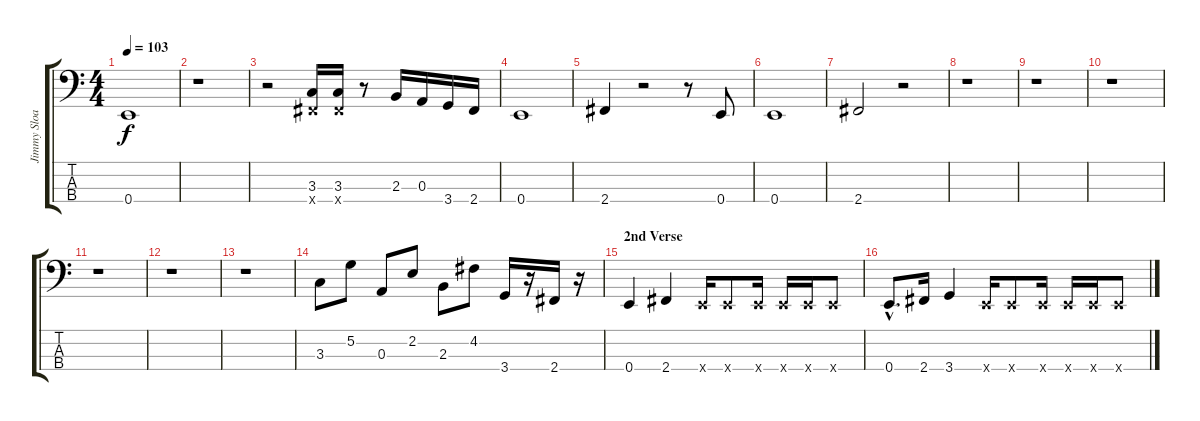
\track ("Jimmy Sloas" "Jimmy Sloa") {instrument electricbassfinger}
\staff {score tabs}
\tuning (G2 D2 A1 E1) {hide}
\ts (4 4)
\tempo 103
\clef f4
\ks c
0.4{t}.1{dy f} |
r.1 |
r.2 (3.3 2.4{x}).16 (3.3 2.4{x}).16 r.8 2.3.16 0.3.16 3.4.16 2.4.16 |
0.4.1 |
2.4.4 r.2 r.8 0.4.8 |
0.4.1 |
2.4.2 r.2 |
r.1 |
r.1 |
r.1 |
r.1 |
r.1 |
r.1 |
3.3.8 5.2.8 0.3.8 2.2.8 2.3.8 4.2.8 3.4.16 r.16 2.4.16 r.16 |
\section ("" "2nd Verse")
0.4.4 2.4.4 0.4{x}.16 0.4{x}.8 0.4{x}.16 0.4{x}.16 0.4{x}.16 0.4{x}.8 |
0.4{hac}.8{d} 2.4.16 3.4.4 0.4{x}.16 0.4{x}.8 0.4{x}.16 0.4{x}.16 0.4{x}.16 0.4{x}.8
